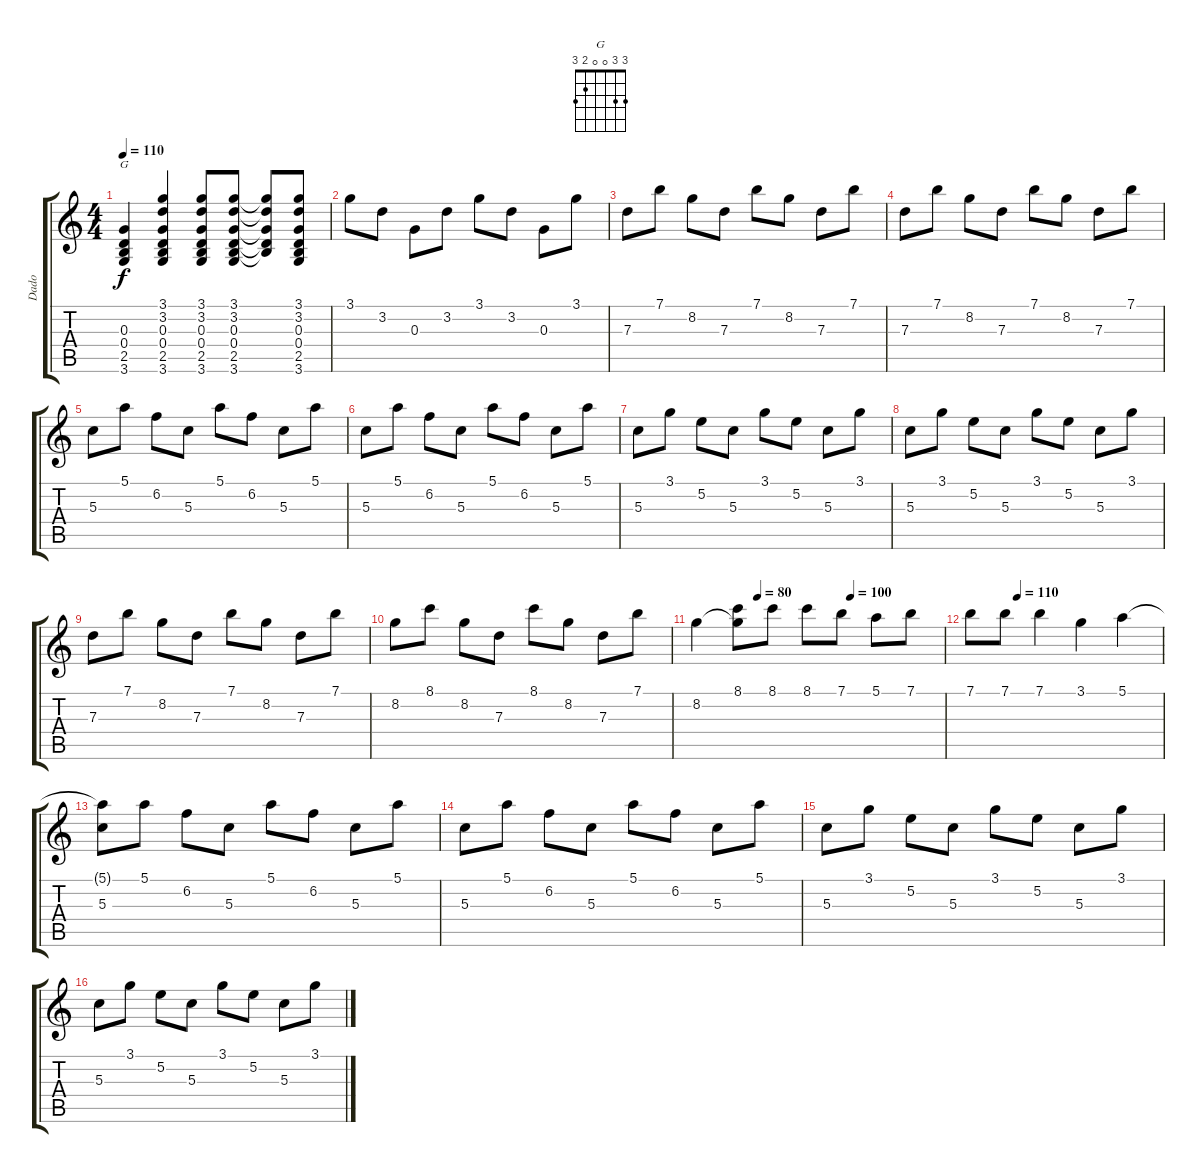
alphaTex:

\track ("Dado" "Dado") {instrument acousticguitarsteel}
\staff {score tabs}
\tuning (E4 B3 G3 D3 A2 E2) {hide}
\chord ("G" 3 3 0 0 2 3)
\ts (4 4)
\tempo 110
\clef g2
\ks c
(0.3 0.4 2.5 3.6).4{ch "G" dy f instrument acousticguitarsteel} (3.1 3.2 0.3 0.4 2.5 3.6).4 (3.1 3.2 0.3 0.4 2.5 3.6).8 (3.1 3.2 0.3 0.4 2.5 3.6).8 (3.1{t} 3.2{t} 0.3{t} 0.4{t} 2.5{t}).8 (3.1 3.2 0.3 0.4 2.5 3.6).8 |
3.1.8 3.2.8 0.3.8 3.2.8 3.1.8 3.2.8 0.3.8 3.1.8 |
7.3.8 7.1.8 8.2.8 7.3.8 7.1.8 8.2.8 7.3.8 7.1.8 |
7.3.8 7.1.8 8.2.8 7.3.8 7.1.8 8.2.8 7.3.8 7.1.8 |
5.3.8 5.1.8 6.2.8 5.3.8 5.1.8 6.2.8 5.3.8 5.1.8 |
5.3.8 5.1.8 6.2.8 5.3.8 5.1.8 6.2.8 5.3.8 5.1.8 |
5.3.8 3.1.8 5.2.8 5.3.8 3.1.8 5.2.8 5.3.8 3.1.8 |
5.3.8 3.1.8 5.2.8 5.3.8 3.1.8 5.2.8 5.3.8 3.1.8 |
7.3.8 7.1.8 8.2.8 7.3.8 7.1.8 8.2.8 7.3.8 7.1.8 |
8.2.8 8.1.8 8.2.8 7.3.8 8.1.8 8.2.8 7.3.8 7.1.8 |
\tempo (80 0.25)
\tempo (100 0.625)
8.2.4 (8.1 8.2{t}).8 8.1.8 8.1.8 7.1.8 5.1.8 7.1.8 |
\tempo (110 0.25)
7.1.8 7.1.8 7.1.4 3.1.4 5.1.4 |
(5.1{t} 5.3).8 5.1.8 6.2.8 5.3.8 5.1.8 6.2.8 5.3.8 5.1.8 |
5.3.8 5.1.8 6.2.8 5.3.8 5.1.8 6.2.8 5.3.8 5.1.8 |
5.3.8 3.1.8 5.2.8 5.3.8 3.1.8 5.2.8 5.3.8 3.1.8 |
5.3.8 3.1.8 5.2.8 5.3.8 3.1.8 5.2.8 5.3.8 3.1.8
